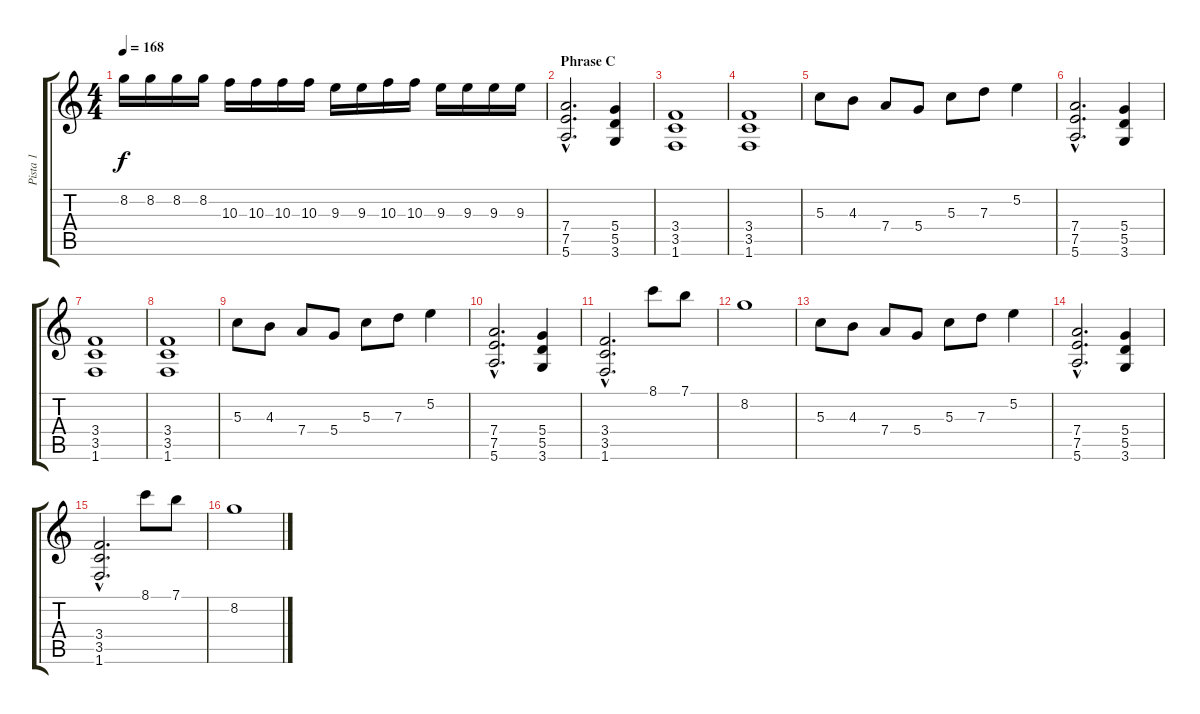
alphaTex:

\track ("Pista 1" "Pista 1") {instrument distortionguitar}
\staff {score tabs}
\tuning (E4 B3 G3 D3 A2 E2) {hide}
\ts (4 4)
\tempo 168
\clef g2
\ks c
8.2.16{dy f} 8.2.16 8.2.16 8.2.16 10.3.16 10.3.16 10.3.16 10.3.16 9.3.16 9.3.16 10.3.16 10.3.16 9.3.16 9.3.16 9.3.16 9.3.16 |
\section ("" "Phrase C")
(7.4{hac} 7.5{hac} 5.6{hac}).2{d} (5.4 5.5 3.6).4 |
(3.4 3.5 1.6).1 |
(3.4 3.5 1.6).1 |
5.3.8 4.3.8 7.4.8 5.4.8 5.3.8 7.3.8 5.2.4 |
(7.4{hac} 7.5{hac} 5.6{hac}).2{d} (5.4 5.5 3.6).4 |
(3.4 3.5 1.6).1 |
(3.4 3.5 1.6).1 |
5.3.8 4.3.8 7.4.8 5.4.8 5.3.8 7.3.8 5.2.4 |
(7.4{hac} 7.5{hac} 5.6{hac}).2{d} (5.4 5.5 3.6).4 |
(3.4{hac} 3.5{hac} 1.6{hac}).2{d} 8.1.8 7.1.8 |
8.2.1 |
5.3.8 4.3.8 7.4.8 5.4.8 5.3.8 7.3.8 5.2.4 |
(7.4{hac} 7.5{hac} 5.6{hac}).2{d} (5.4 5.5 3.6).4 |
(3.4{hac} 3.5{hac} 1.6{hac}).2{d} 8.1.8 7.1.8 |
8.2.1
